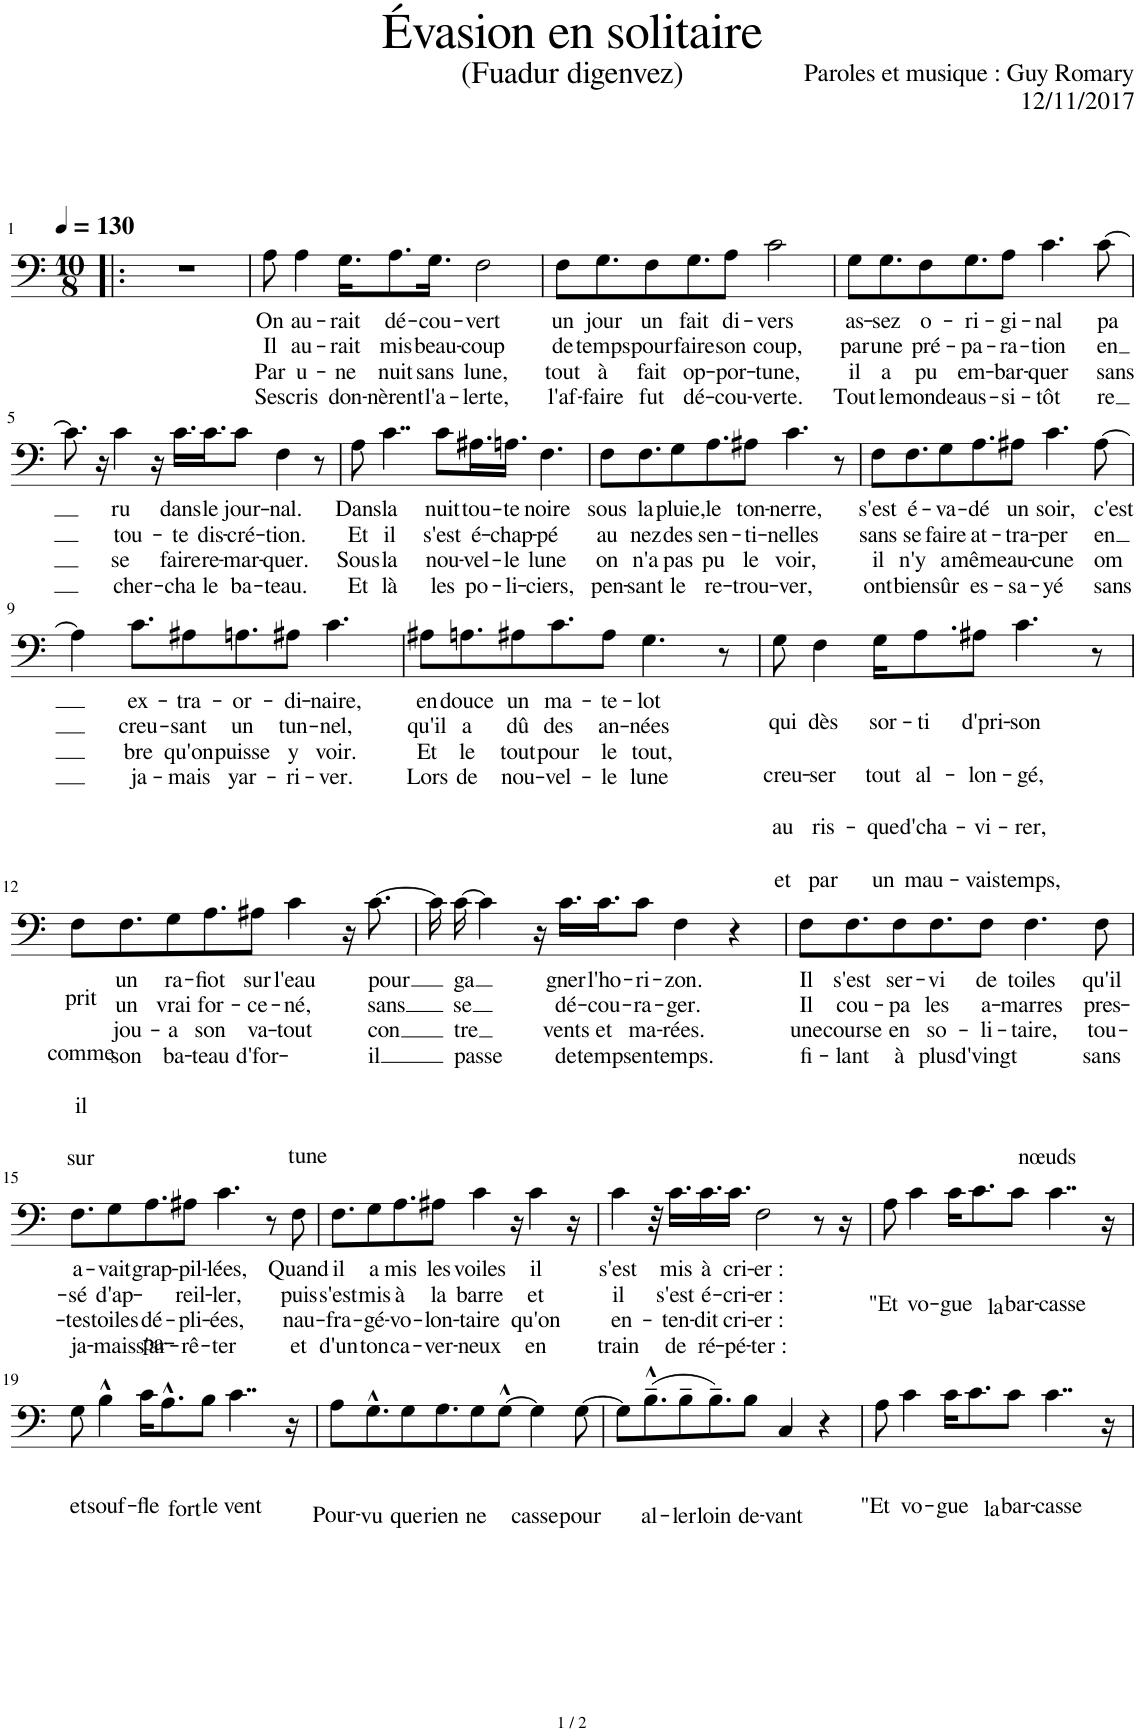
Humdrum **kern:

**kern	**text	**text	**text	**text
*part1	*part1	*part1	*part1	*part1
*staff1	*staff1	*staff1	*staff1	*staff1
*I"Piano	*	*	*	*
*I'Pia.	*	*	*	*
*clefF4	*	*	*	*
*k[]	*	*	*	*
*M10/8	*	*	*	*
*MM130	*	*	*	*
=1!|:	=1!|:	=1!|:	=1!|:	=1!|:
4%5r	.	.	.	.
=2	=2	=2	=2	=2
!	!LO:LY:b	!LO:LY:b	!LO:LY:b	!LO:LY:b
8A\	On	Il	Par	Ses
!	!LO:LY:b	!LO:LY:b	!LO:LY:b	!LO:LY:b
4A\	au-	au-	u-	cris
!	!LO:LY:b	!LO:LY:b	!LO:LY:b	!LO:LY:b
16.G\KL	-rait	-rait	-ne	don-
!	!LO:LY:b	!LO:LY:b	!LO:LY:b	!LO:LY:b
8.A\	dé-	mis	nuit	-nèrent
!	!LO:LY:b	!LO:LY:b	!LO:LY:b	!LO:LY:b
16.G\Jk	-cou-	beau-	sans	l'a-
!	!LO:LY:b	!LO:LY:b	!LO:LY:b	!LO:LY:b
2F\	-vert	-coup	lune,	-lerte,
=3	=3	=3	=3	=3
!	!LO:LY:b	!LO:LY:b	!LO:LY:b	!LO:LY:b
8F\L	un	de	tout	l'af-
!	!LO:LY:b	!LO:LY:b	!LO:LY:b	!LO:LY:b
8.G\	jour	temps	à	-faire
!	!LO:LY:b	!LO:LY:b	!LO:LY:b	!LO:LY:b
8F\	un	pour	fait	fut
!	!LO:LY:b	!LO:LY:b	!LO:LY:b	!LO:LY:b
8.G\	fait	faire	-op-	dé-
!	!LO:LY:b	!LO:LY:b	!LO:LY:b	!LO:LY:b
8A\J	di-	son	-por-	-cou-
!	!LO:LY:b	!LO:LY:b	!LO:LY:b	!LO:LY:b
2c\	-vers	coup,	-tune,	-verte.
=4	=4	=4	=4	=4
!	!LO:LY:b	!LO:LY:b	!LO:LY:b	!LO:LY:b
8G\L	as-	par	il	Tout
!	!LO:LY:b	!LO:LY:b	!LO:LY:b	!LO:LY:b
8.G\	-sez	une	a	le
!	!LO:LY:b	!LO:LY:b	!LO:LY:b	!LO:LY:b
8F\	o-	pré-	pu	monde
!	!LO:LY:b	!LO:LY:b	!LO:LY:b	!LO:LY:b
8.G\	-ri-	-pa-	em-	aus-
!	!LO:LY:b	!LO:LY:b	!LO:LY:b	!LO:LY:b
8A\J	-gi-	-ra-	-bar-	-si-
!	!LO:LY:b	!LO:LY:b	!LO:LY:b	!LO:LY:b
4.c\	-nal	-tion	-quer	-tôt
!	!LO:LY:b	!LO:LY:b	!LO:LY:b	!LO:LY:b
[8c\	pa	en	sans	re
!!LO:LB:g=z
=5	=5	=5	=5	=5
8.c\]	.	.	.	.
16r	.	.	.	.
!	!LO:LY:b	!LO:LY:b	!LO:LY:b	!LO:LY:b
4c\	ru	tou-	se	cher-
16r	.	.	.	.
!	!LO:LY:b	!LO:LY:b	!LO:LY:b	!LO:LY:b
16.c\LL	dans	-te	faire	-cha
!	!LO:LY:b	!LO:LY:b	!LO:LY:b	!LO:LY:b
16.c\J	le	dis-	re-	le
!	!LO:LY:b	!LO:LY:b	!LO:LY:b	!LO:LY:b
8c\J	jour-	-cré-	-mar-	ba-
!	!LO:LY:b	!LO:LY:b	!LO:LY:b	!LO:LY:b
4F\	-nal.	-tion.	-quer.	-teau.
8r	.	.	.	.
=6	=6	=6	=6	=6
!	!LO:LY:b	!LO:LY:b	!LO:LY:b	!LO:LY:b
8A\	Dans	Et	Sous	Et
!	!LO:LY:b	!LO:LY:b	!LO:LY:b	!LO:LY:b
4..c\	la	il	la	là
!	!LO:LY:b	!LO:LY:b	!LO:LY:b	!LO:LY:b
8c\L	nuit	s'est	nou-	les
!	!LO:LY:b	!LO:LY:b	!LO:LY:b	!LO:LY:b
16.A#X\L	tou-	é-	-vel-	po-
!	!LO:LY:b	!LO:LY:b	!LO:LY:b	!LO:LY:b
16.An\JJ	-te	-chap-	-le	-li-
!	!LO:LY:b	!LO:LY:b	!LO:LY:b	!LO:LY:b
4.F\	noire	-pé	lune	-ciers,
=7	=7	=7	=7	=7
!	!LO:LY:b	!LO:LY:b	!LO:LY:b	!LO:LY:b
8F\L	sous	au	on	pen-
!	!LO:LY:b	!LO:LY:b	!LO:LY:b	!LO:LY:b
8.F\	la	nez	n'a	-sant
!	!LO:LY:b	!LO:LY:b	!LO:LY:b	!LO:LY:b
8G\	pluie,	des	pas	le
!	!LO:LY:b	!LO:LY:b	!LO:LY:b	!LO:LY:b
8.A\	le	sen-	pu	re-
!	!LO:LY:b	!LO:LY:b	!LO:LY:b	!LO:LY:b
8A#X\J	ton-	-ti-	le	-trou-
!	!LO:LY:b	!LO:LY:b	!LO:LY:b	!LO:LY:b
4.c\	-nerre,	-nelles	voir,	-ver,
8r	.	.	.	.
=8	=8	=8	=8	=8
!	!LO:LY:b	!LO:LY:b	!LO:LY:b	!LO:LY:b
8F\L	s'est	sans	il	ont
!	!LO:LY:b	!LO:LY:b	!LO:LY:b	!LO:LY:b
8.F\	é-	se	n'y	bien
!	!LO:LY:b	!LO:LY:b	!LO:LY:b	!LO:LY:b
8G\	-va-	faire	a	sûr
!	!LO:LY:b	!LO:LY:b	!LO:LY:b	!LO:LY:b
8.A\	-dé	at-	même	es-
!	!LO:LY:b	!LO:LY:b	!LO:LY:b	!LO:LY:b
8A#X\J	un	-tra-	au-	-sa-
!	!LO:LY:b	!LO:LY:b	!LO:LY:b	!LO:LY:b
4.c\	soir,	-per	-cune	-yé
!	!LO:LY:b	!LO:LY:b	!LO:LY:b	!LO:LY:b
[8A#\	c'est	en	om	sans
!!LO:LB:g=z
=9	=9	=9	=9	=9
4A#\]	.	.	.	.
!	!LO:LY:b	!LO:LY:b	!LO:LY:b	!LO:LY:b
8.c\L	ex-	creu-	bre	ja-
!	!LO:LY:b	!LO:LY:b	!LO:LY:b	!LO:LY:b
8A#X\	-tra-	-sant	qu'on	-mais
!	!LO:LY:b	!LO:LY:b	!LO:LY:b	!LO:LY:b
8.An\	-or-	un	puisse	yar-
!	!LO:LY:b	!LO:LY:b	!LO:LY:b	!LO:LY:b
8A#X\J	-di-	tun-	y	-ri-
!	!LO:LY:b	!LO:LY:b	!LO:LY:b	!LO:LY:b
4.c\	-naire,	-nel,	voir.	-ver.
=10	=10	=10	=10	=10
!	!LO:LY:b	!LO:LY:b	!LO:LY:b	!LO:LY:b
8A#X\L	en	qu'il	Et	Lors
!	!LO:LY:b	!LO:LY:b	!LO:LY:b	!LO:LY:b
8.An\	douce	a	le	de
!	!LO:LY:b	!LO:LY:b	!LO:LY:b	!LO:LY:b
8A#X\	un	dû	tout	nou-
!	!LO:LY:b	!LO:LY:b	!LO:LY:b	!LO:LY:b
8.c\	-ma-	des	pour	-vel-
!	!LO:LY:b	!LO:LY:b	!LO:LY:b	!LO:LY:b
8A#\J	-te-	an-	le	-le
!	!LO:LY:b	!LO:LY:b	!LO:LY:b	!LO:LY:b
4.G\	-lot	-nées	tout,	lune
8r	.	.	.	.
=11	=11	=11	=11	=11
!	!LO:LY:b	!LO:LY:b	!LO:LY:b	!LO:LY:b
8G\	qui	creu-	au	et
!	!LO:LY:b	!LO:LY:b	!LO:LY:b	!LO:LY:b
4F\	dès	-ser	ris-	par
!	!LO:LY:b	!LO:LY:b	!LO:LY:b	!LO:LY:b
16G\KL	sor-	tout	-que	un
!	!LO:LY:b	!LO:LY:b	!LO:LY:b	!LO:LY:b
8.A\	-ti	al-	d'cha-	mau-
!	!LO:LY:b	!LO:LY:b	!LO:LY:b	!LO:LY:b
8A#X\J	d'pri-	-lon-	-vi-	-vais
!	!LO:LY:b	!LO:LY:b	!LO:LY:b	!LO:LY:b
4.c\	son	-gé,	-rer,	temps,
8r	.	.	.	.
!!LO:LB:g=z
=12	=12	=12	=12	=12
!	!LO:LY:b	!LO:LY:b	!LO:LY:b	!LO:LY:b
8F\L	prit	comme	il	sur
!	!LO:LY:b	!LO:LY:b	!LO:LY:b	!LO:LY:b
8.F\	un	un	jou-	son
!	!LO:LY:b	!LO:LY:b	!LO:LY:b	!LO:LY:b
8G\	ra-	vrai	-a	ba-
!	!LO:LY:b	!LO:LY:b	!LO:LY:b	!LO:LY:b
8.A\	-fiot	for-	son	-teau
!	!LO:LY:b	!LO:LY:b	!LO:LY:b	!LO:LY:b
8A#X\J	sur	-ce-	va-	d'for-
!	!LO:LY:b	!LO:LY:b	!LO:LY:b	!LO:LY:b
4c\	l'eau	-né,	-tout	-tune
16r	.	.	.	.
!	!LO:LY:b	!LO:LY:b	!LO:LY:b	!LO:LY:b
[8.c\	pour	-sans	-con	il
=13	=13	=13	=13	=13
16c\]	.	.	.	.
!	!LO:LY:b	!LO:LY:b	!LO:LY:b	!LO:LY:b
[16c\	ga	-se	tre	passe
4c\]	.	.	.	.
16r	.	.	.	.
!	!LO:LY:b	!LO:LY:b	!LO:LY:b	!LO:LY:b
16.c\LL	gner	dé-	vents	-de
!	!LO:LY:b	!LO:LY:b	!LO:LY:b	!LO:LY:b
16.c\J	l'ho-	-cou-	et	temps
!	!LO:LY:b	!LO:LY:b	!LO:LY:b	!LO:LY:b
8c\J	-ri-	-ra-	ma-	en
!	!LO:LY:b	!LO:LY:b	!LO:LY:b	!LO:LY:b
4F\	-zon.	-ger.	-rées.	temps.
4r	.	.	.	.
=14	=14	=14	=14	=14
!	!LO:LY:b	!LO:LY:b	!LO:LY:b	!LO:LY:b
8F\L	Il	Il	une	fi-
!	!LO:LY:b	!LO:LY:b	!LO:LY:b	!LO:LY:b
8.F\	s'est	cou-	course	-lant
!	!LO:LY:b	!LO:LY:b	!LO:LY:b	!LO:LY:b
8F\	ser-	-pa	en	à
!	!LO:LY:b	!LO:LY:b	!LO:LY:b	!LO:LY:b
8.F\	-vi	les	so-	plus
!	!LO:LY:b	!LO:LY:b	!LO:LY:b	!LO:LY:b
8F\J	de	a-	-li-	d'vingt
!	!LO:LY:b	!LO:LY:b	!LO:LY:b	!LO:LY:b
4.F\	toiles	-marres	-taire,	nœuds
!	!LO:LY:b	!LO:LY:b	!LO:LY:b	!LO:LY:b
8F\	qu'il	pres-	tou-	sans
!!LO:LB:g=z
=15	=15	=15	=15	=15
!	!LO:LY:b	!LO:LY:b	!LO:LY:b	!LO:LY:b
8.F\L	a-	-sé	-tes	ja-
!	!LO:LY:b	!LO:LY:b	!LO:LY:b	!LO:LY:b
8G\	-vait	d'ap-	toiles	-mais
!	!LO:LY:b	!LO:LY:b	!LO:LY:b	!LO:LY:b
8.A\	grap-	-pa-	dé-	s'ar-
!	!LO:LY:b	!LO:LY:b	!LO:LY:b	!LO:LY:b
8A#X\J	-pil-	-reil-	-pli-	-rê-
!	!LO:LY:b	!LO:LY:b	!LO:LY:b	!LO:LY:b
4.c\	-lées,	-ler,	-ées,	-ter
8r	.	.	.	.
!	!LO:LY:b	!LO:LY:b	!LO:LY:b	!LO:LY:b
8F\	Quand	puis	nau-	et
=16	=16	=16	=16	=16
!	!LO:LY:b	!LO:LY:b	!LO:LY:b	!LO:LY:b
8.F\L	il	s'est	-fra-	d'un
!	!LO:LY:b	!LO:LY:b	!LO:LY:b	!LO:LY:b
8G\	a	mis	-gé-	ton
!	!LO:LY:b	!LO:LY:b	!LO:LY:b	!LO:LY:b
8.A\	mis	à	-vo-	ca-
!	!LO:LY:b	!LO:LY:b	!LO:LY:b	!LO:LY:b
8A#X\J	les	la	-lon-	-ver-
!	!LO:LY:b	!LO:LY:b	!LO:LY:b	!LO:LY:b
4c\	voiles	barre	-taire	-neux
16r	.	.	.	.
!	!LO:LY:b	!LO:LY:b	!LO:LY:b	!LO:LY:b
4c\	il	et	qu'on	en
16r	.	.	.	.
=17	=17	=17	=17	=17
!	!LO:LY:b	!LO:LY:b	!LO:LY:b	!LO:LY:b
4c\	s'est	il	en-	train
32r	.	.	.	.
!	!LO:LY:b	!LO:LY:b	!LO:LY:b	!LO:LY:b
16.c\LL	mis	s'est	-ten-	-de
!	!LO:LY:b	!LO:LY:b	!LO:LY:b	!LO:LY:b
16.c\	à	é-	-dit	ré-
!	!LO:LY:b	!LO:LY:b	!LO:LY:b	!LO:LY:b
16.c\JJ	cri-	-cri-	cri-	-pé-
!	!LO:LY:b	!LO:LY:b	!LO:LY:b	!LO:LY:b
2F\	-er :	-er :	-er :	-ter :
8r	.	.	.	.
16r	.	.	.	.
=18	=18	=18	=18	=18
!	!LO:LY:b	!	!	!
8A\	"Et	.	.	.
!	!LO:LY:b	!	!	!
4c\	vo-	.	.	.
!	!LO:LY:b	!	!	!
16c\KL	-gue	.	.	.
!	!LO:LY:b	!	!	!
8.c\	la	.	.	.
!	!LO:LY:b	!	!	!
8c\J	bar-	.	.	.
!	!LO:LY:b	!	!	!
4..c\	-casse	.	.	.
16r	.	.	.	.
!!LO:LB:g=z
=19	=19	=19	=19	=19
!	!LO:LY:b	!	!	!
8G\	et	.	.	.
!	!LO:LY:b	!	!	!
4B^^\	souf-	.	.	.
!	!LO:LY:b	!	!	!
16c\KL	-fle	.	.	.
!	!LO:LY:b	!	!	!
8.A^^\	fort	.	.	.
!	!LO:LY:b	!	!	!
8B\J	le	.	.	.
!	!LO:LY:b	!	!	!
4..c\	vent	.	.	.
16r	.	.	.	.
=20	=20	=20	=20	=20
!	!LO:LY:b	!	!	!
8A\L	Pour-	.	.	.
!	!LO:LY:b	!	!	!
8.G^^\	-vu	.	.	.
!	!LO:LY:b	!	!	!
8G\	que	.	.	.
!	!LO:LY:b	!	!	!
8.G\	rien	.	.	.
!	!LO:LY:b	!	!	!
8G\	ne	.	.	.
!	!LO:LY:b	!	!	!
[8G^^\J	casse	.	.	.
4G\]	.	.	.	.
!	!LO:LY:b	!	!	!
[8G\	pour	.	.	.
=21	=21	=21	=21	=21
8G\L]	.	.	.	.
!	!LO:LY:b	!	!	!
(8.B~^^\	al-	.	.	.
!	!LO:LY:b	!	!	!
8B~\	-ler	.	.	.
!	!LO:LY:b	!	!	!
8.B~\)	loin	.	.	.
!	!LO:LY:b	!	!	!
8B\J	de-	.	.	.
!	!LO:LY:b	!	!	!
4C/	-vant	.	.	.
4r	.	.	.	.
=22	=22	=22	=22	=22
!	!LO:LY:b	!	!	!
8A\	"Et	.	.	.
!	!LO:LY:b	!	!	!
4c\	vo-	.	.	.
!	!LO:LY:b	!	!	!
16c\KL	-gue	.	.	.
!	!LO:LY:b	!	!	!
8.c\	la	.	.	.
!	!LO:LY:b	!	!	!
8c\J	bar-	.	.	.
!	!LO:LY:b	!	!	!
4..c\	-casse	.	.	.
16r	.	.	.	.
=	=	=	=	=
*-	*-	*-	*-	*-
